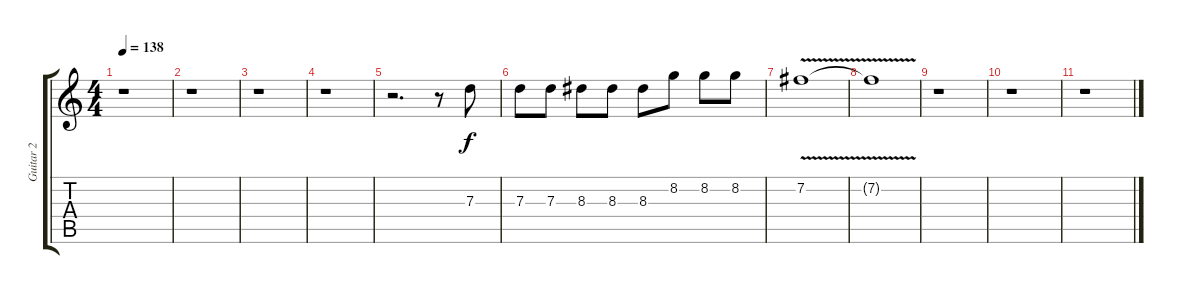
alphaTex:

\track ("Guitar 2" "Guitar 2") {instrument distortionguitar}
\staff {score tabs}
\tuning (E4 B3 G3 D3 A2 D2) {hide}
\ts (4 4)
\tempo 138
\clef g2
\ks c
r.1{dy f} |
r.1 |
r.1 |
r.1 |
r.2{d} r.8 7.3.8 |
7.3.8 7.3.8 8.3.8 8.3.8 8.3.8 8.2.8 8.2.8 8.2.8 |
7.2{v}.1 |
7.2{t}.1 |
r.1 |
r.1 |
r.1
